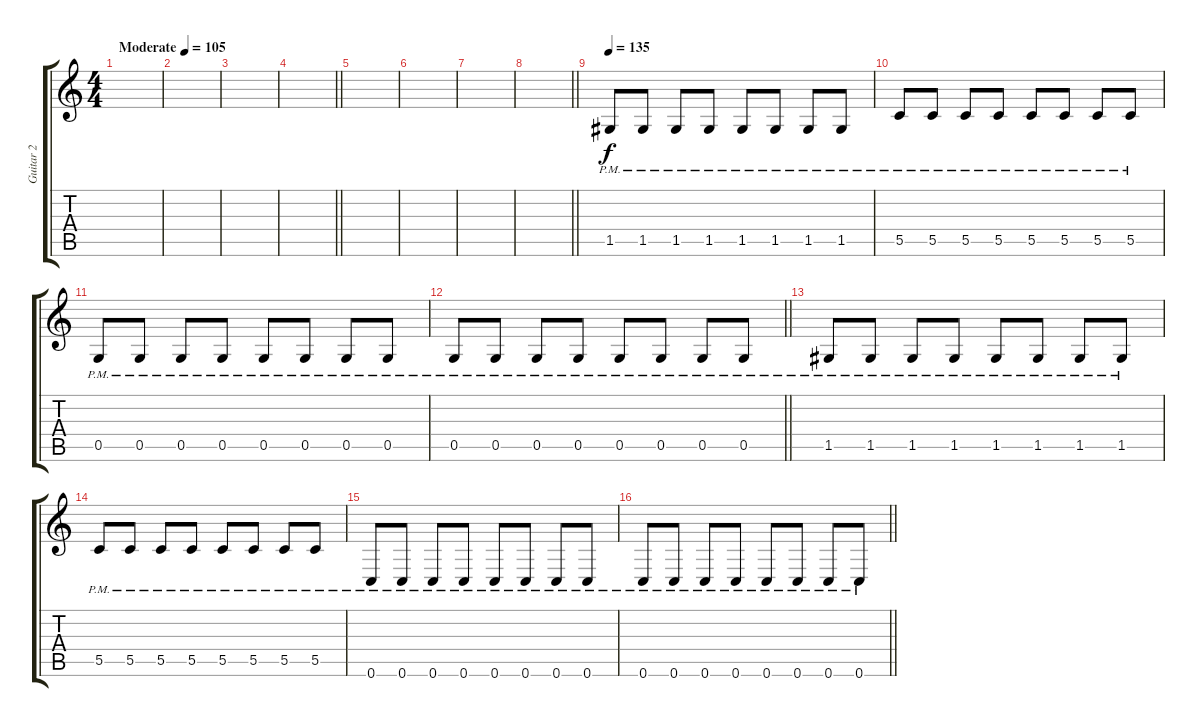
\track ("Guitar 2" "Guitar 2") {instrument distortionguitar}
\staff {score tabs}
\tuning (D4 A3 F3 C3 G2 C2) {hide}
\ts (4 4)
\tempo (105 "Moderate")
\clef g2
\ks c
|
|
|
\barLineRight lightlight
|
|
|
|
\barLineRight lightlight
|
\tempo 135
1.5{pm}.8{volume 16} 1.5{pm}.8 1.5{pm}.8 1.5{pm}.8 1.5{pm}.8 1.5{pm}.8 1.5{pm}.8 1.5{pm}.8 |
5.5{pm}.8 5.5{pm}.8 5.5{pm}.8 5.5{pm}.8 5.5{pm}.8 5.5{pm}.8 5.5{pm}.8 5.5{pm}.8 |
0.5{pm}.8 0.5{pm}.8 0.5{pm}.8 0.5{pm}.8 0.5{pm}.8 0.5{pm}.8 0.5{pm}.8 0.5{pm}.8 |
\barLineRight lightlight
0.5{pm}.8 0.5{pm}.8 0.5{pm}.8 0.5{pm}.8 0.5{pm}.8 0.5{pm}.8 0.5{pm}.8 0.5{pm}.8 |
1.5{pm}.8 1.5{pm}.8 1.5{pm}.8 1.5{pm}.8 1.5{pm}.8 1.5{pm}.8 1.5{pm}.8 1.5{pm}.8 |
5.5{pm}.8 5.5{pm}.8 5.5{pm}.8 5.5{pm}.8 5.5{pm}.8 5.5{pm}.8 5.5{pm}.8 5.5{pm}.8 |
0.6{pm}.8 0.6{pm}.8 0.6{pm}.8 0.6{pm}.8 0.6{pm}.8 0.6{pm}.8 0.6{pm}.8 0.6{pm}.8 |
\barLineRight lightlight
0.6{pm}.8 0.6{pm}.8 0.6{pm}.8 0.6{pm}.8 0.6{pm}.8 0.6{pm}.8 0.6{pm}.8 0.6{pm}.8
